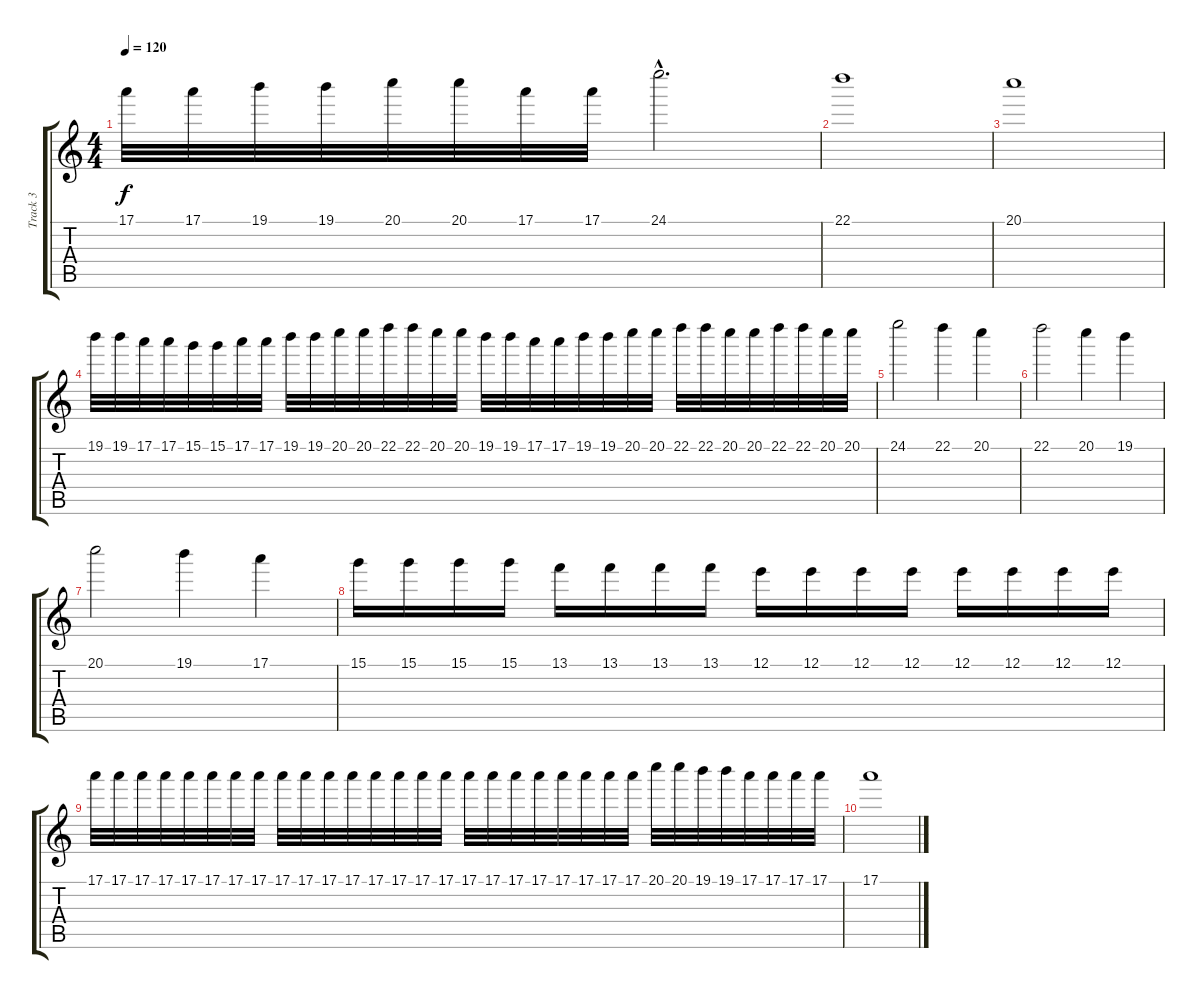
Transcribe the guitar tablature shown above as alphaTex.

\track ("Track 3" "Track 3") {instrument acousticguitarnylon}
\staff {score tabs}
\tuning (E4 B3 G3 D3 A2 E2) {hide}
\ts (4 4)
\tempo 120
\clef g2
\ks c
17.1.32{dy f} 17.1.32 19.1.32 19.1.32 20.1.32 20.1.32 17.1.32 17.1.32 24.1{hac}.2{d} |
22.1.1 |
20.1.1 |
19.1.32 19.1.32 17.1.32 17.1.32 15.1.32 15.1.32 17.1.32 17.1.32 19.1.32 19.1.32 20.1.32 20.1.32 22.1.32 22.1.32 20.1.32 20.1.32 19.1.32 19.1.32 17.1.32 17.1.32 19.1.32 19.1.32 20.1.32 20.1.32 22.1.32 22.1.32 20.1.32 20.1.32 22.1.32 22.1.32 20.1.32 20.1.32 |
24.1.2 22.1.4 20.1.4 |
22.1.2 20.1.4 19.1.4 |
20.1.2 19.1.4 17.1.4 |
15.1.16 15.1.16 15.1.16 15.1.16 13.1.16 13.1.16 13.1.16 13.1.16 12.1.16 12.1.16 12.1.16 12.1.16 12.1.16 12.1.16 12.1.16 12.1.16 |
17.1.32 17.1.32 17.1.32 17.1.32 17.1.32 17.1.32 17.1.32 17.1.32 17.1.32 17.1.32 17.1.32 17.1.32 17.1.32 17.1.32 17.1.32 17.1.32 17.1.32 17.1.32 17.1.32 17.1.32 17.1.32 17.1.32 17.1.32 17.1.32 20.1.32 20.1.32 19.1.32 19.1.32 17.1.32 17.1.32 17.1.32 17.1.32 |
17.1.1
